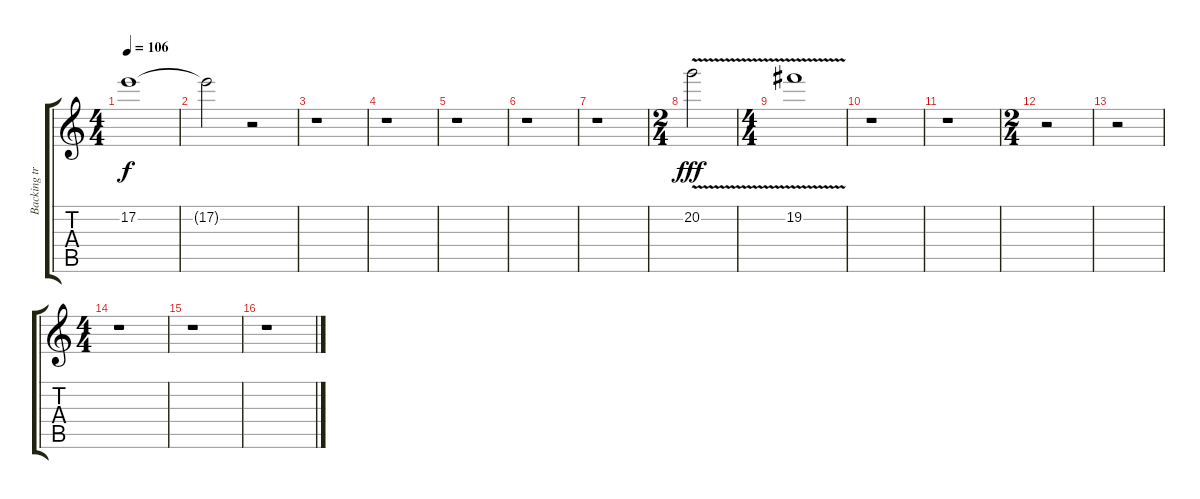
\track ("Backing trail notes" "Backing tr") {instrument distortionguitar}
\staff {score tabs}
\tuning (E4 B3 G3 D3 A2 E2) {hide}
\ts (4 4)
\tempo 106
\clef g2
\ks c
17.2{t}.1{dy f} |
17.2{t}.2 r.2 |
r.1 |
r.1 |
r.1 |
r.1 |
r.1 |
\ts (2 4)
20.2{v}.2{dy fff} |
\ts (4 4)
19.2{v}.1 |
r.1 |
r.1 |
\ts (2 4)
r.2 |
r.2 |
\ts (4 4)
r.1 |
r.1 |
r.1
